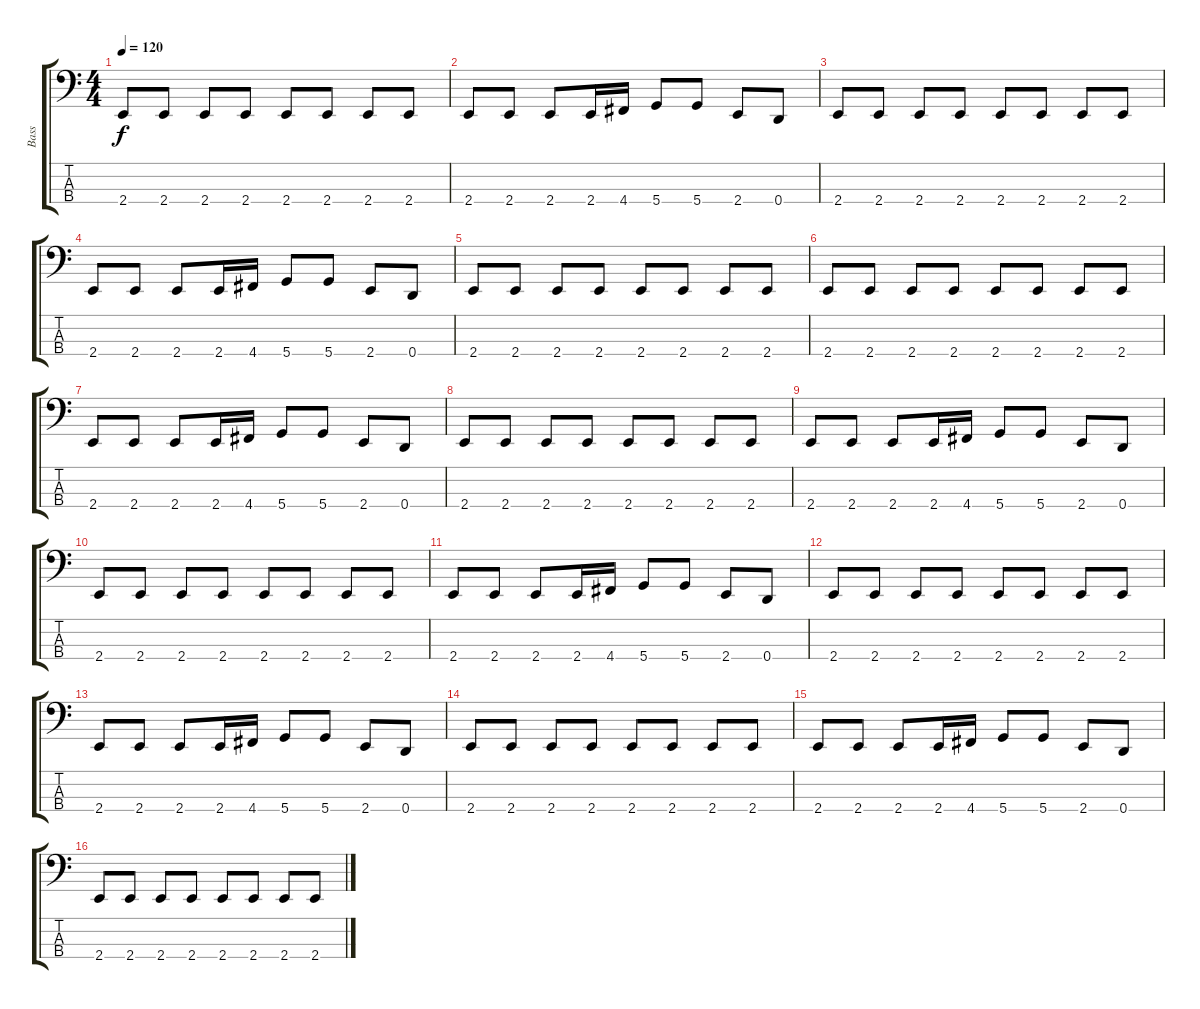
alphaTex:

\track ("Bass" "Bass") {instrument electricbassfinger}
\staff {score tabs}
\tuning (G2 D2 A1 D1) {hide}
\ts (4 4)
\tempo 120
\clef f4
\ks c
2.4.8{dy f} 2.4.8 2.4.8 2.4.8 2.4.8 2.4.8 2.4.8 2.4.8 |
2.4.8 2.4.8 2.4.8 2.4.16 4.4.16 5.4.8 5.4.8 2.4.8 0.4.8 |
2.4.8 2.4.8 2.4.8 2.4.8 2.4.8 2.4.8 2.4.8 2.4.8 |
2.4.8 2.4.8 2.4.8 2.4.16 4.4.16 5.4.8 5.4.8 2.4.8 0.4.8 |
2.4.8 2.4.8 2.4.8 2.4.8 2.4.8 2.4.8 2.4.8 2.4.8 |
2.4.8 2.4.8 2.4.8 2.4.8 2.4.8 2.4.8 2.4.8 2.4.8 |
2.4.8 2.4.8 2.4.8 2.4.16 4.4.16 5.4.8 5.4.8 2.4.8 0.4.8 |
2.4.8 2.4.8 2.4.8 2.4.8 2.4.8 2.4.8 2.4.8 2.4.8 |
2.4.8 2.4.8 2.4.8 2.4.16 4.4.16 5.4.8 5.4.8 2.4.8 0.4.8 |
2.4.8 2.4.8 2.4.8 2.4.8 2.4.8 2.4.8 2.4.8 2.4.8 |
2.4.8 2.4.8 2.4.8 2.4.16 4.4.16 5.4.8 5.4.8 2.4.8 0.4.8 |
2.4.8 2.4.8 2.4.8 2.4.8 2.4.8 2.4.8 2.4.8 2.4.8 |
2.4.8 2.4.8 2.4.8 2.4.16 4.4.16 5.4.8 5.4.8 2.4.8 0.4.8 |
2.4.8 2.4.8 2.4.8 2.4.8 2.4.8 2.4.8 2.4.8 2.4.8 |
2.4.8 2.4.8 2.4.8 2.4.16 4.4.16 5.4.8 5.4.8 2.4.8 0.4.8 |
2.4.8 2.4.8 2.4.8 2.4.8 2.4.8 2.4.8 2.4.8 2.4.8
